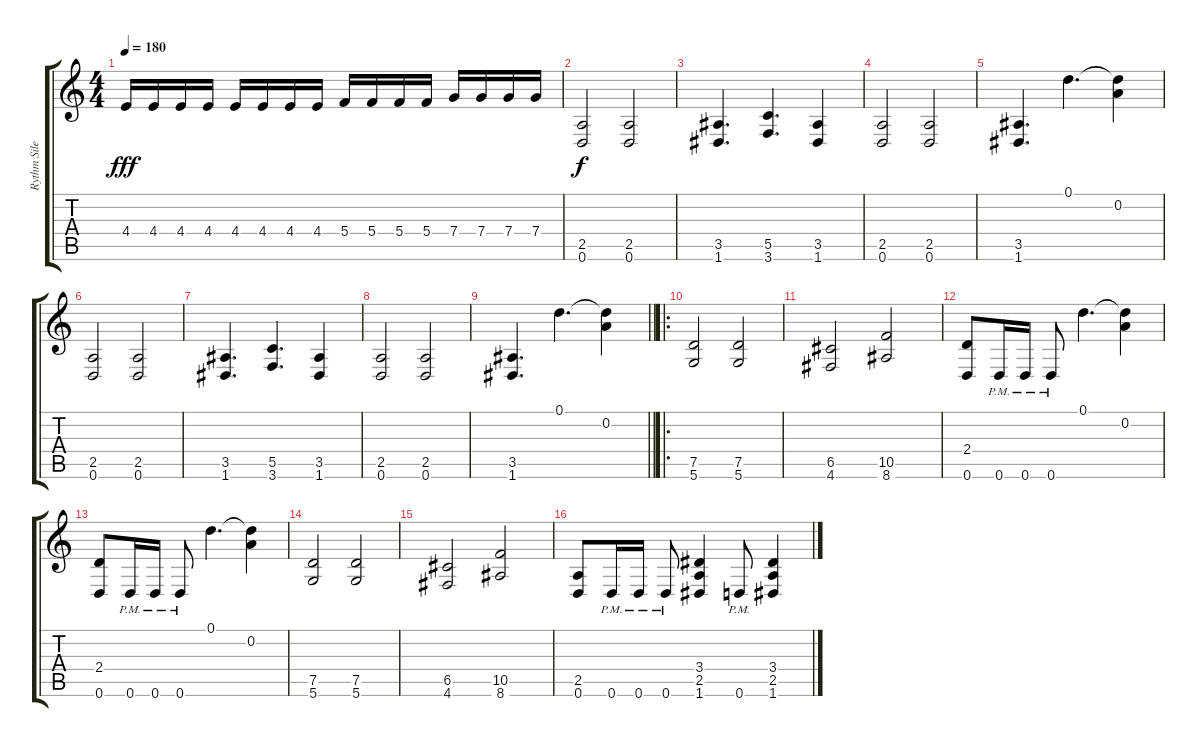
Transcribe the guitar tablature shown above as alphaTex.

\track ("Rythm Silenoz" "Rythm Sile") {instrument distortionguitar}
\staff {score tabs}
\tuning (D4 A3 F3 C3 G2 D2) {hide}
\ts (4 4)
\tempo 180
\clef g2
\ks c
4.4.16{dy fff} 4.4.16 4.4.16 4.4.16 4.4.16 4.4.16 4.4.16 4.4.16 5.4.16 5.4.16 5.4.16 5.4.16 7.4.16 7.4.16 7.4.16 7.4.16 |
(2.5 0.6).2{dy f} (2.5 0.6).2 |
(3.5 1.6).4{d} (5.5 3.6).4{d} (3.5 1.6).4 |
(2.5 0.6).2 (2.5 0.6).2 |
(3.5 1.6).4{d} 0.1.4{d} (0.1{t} 0.2).4 |
(2.5 0.6).2 (2.5 0.6).2 |
(3.5 1.6).4{d} (5.5 3.6).4{d} (3.5 1.6).4 |
(2.5 0.6).2 (2.5 0.6).2 |
\barLineRight lightlight
(3.5 1.6).4{d} 0.1.4{d} (0.1{t} 0.2).4 |
\ro
(7.5 5.6).2 (7.5 5.6).2 |
(6.5 4.6).2 (10.5 8.6).2 |
(2.4 0.6).8 0.6{pm}.16 0.6{pm}.16 0.6{pm}.8 0.1.4{d} (0.1{t} 0.2).4 |
(2.4 0.6).8 0.6{pm}.16 0.6{pm}.16 0.6{pm}.8 0.1.4{d} (0.1{t} 0.2).4 |
(7.5 5.6).2 (7.5 5.6).2 |
(6.5 4.6).2 (10.5 8.6).2 |
(2.5 0.6).8 0.6{pm}.16 0.6{pm}.16 0.6{pm}.8 (3.4 2.5 1.6).4 0.6{pm}.8 (3.4 2.5 1.6).4
